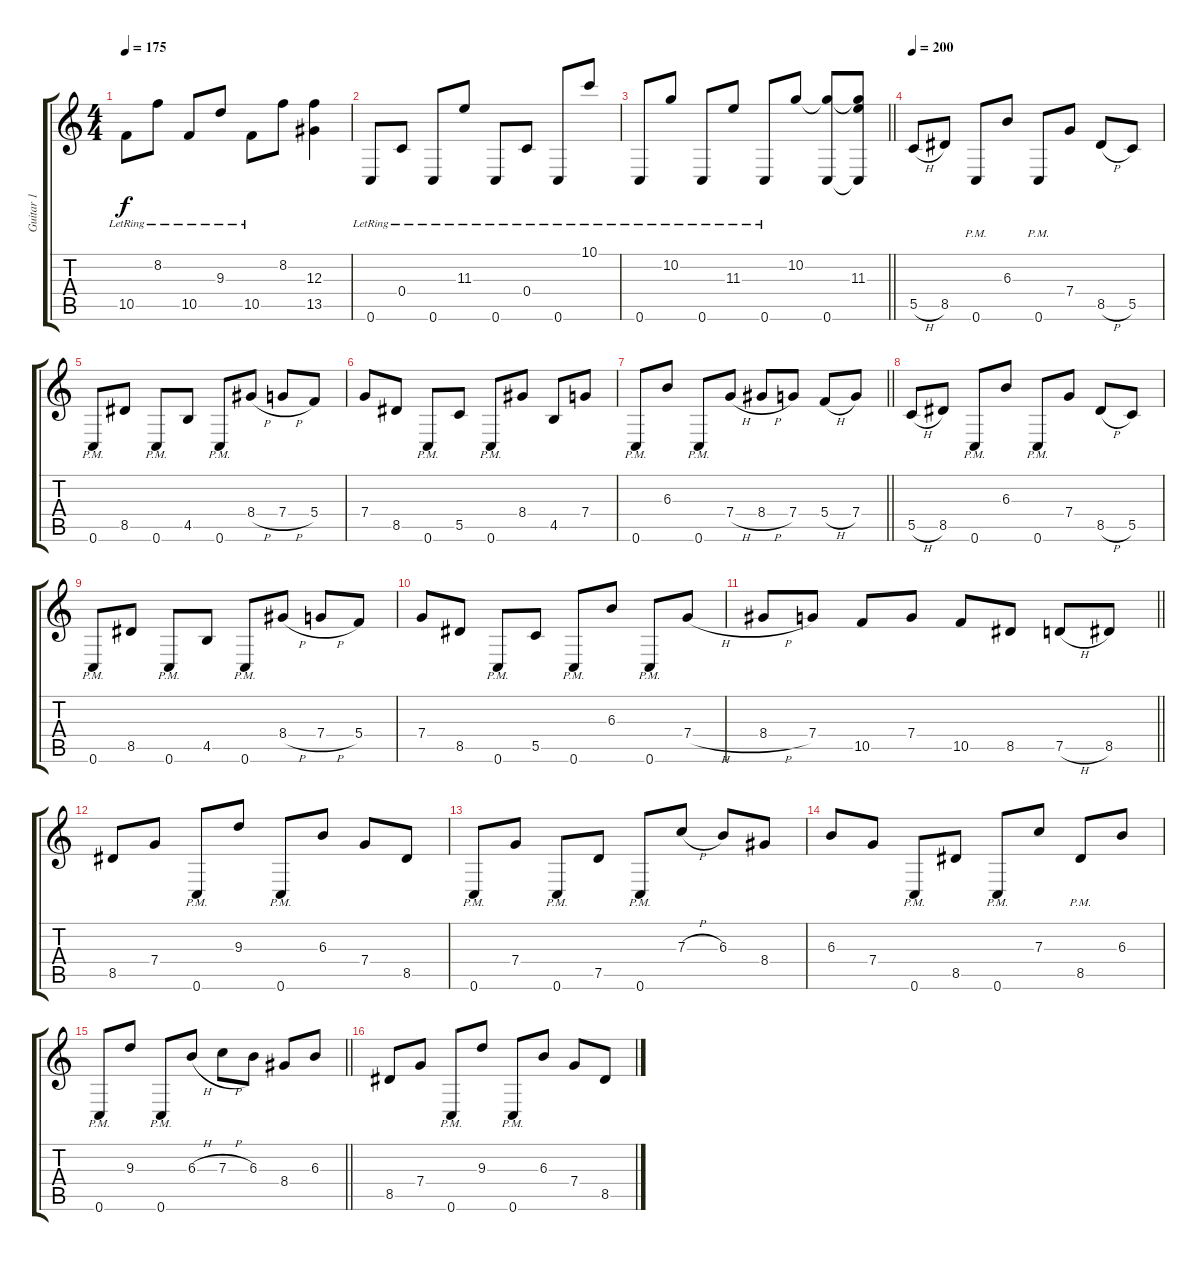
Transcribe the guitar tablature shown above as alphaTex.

\track ("Guitar 1" "Guitar 1") {instrument distortionguitar}
\staff {score tabs}
\tuning (D4 A3 F3 C3 G2 C2) {hide}
\ts (4 4)
\tempo 175
\clef g2
\ks c
10.5{lr}.8{dy f} 8.2{lr}.8 10.5{lr}.8 9.3{lr}.8 10.5{lr}.8 8.2.8 (12.3 13.5).4 |
0.6{lr}.8 0.4{lr}.8 0.6{lr}.8 11.3{lr}.8 0.6{lr}.8 0.4{lr}.8 0.6{lr}.8 10.1{lr}.8 |
\barLineRight lightlight
0.6{lr}.8 10.2{lr}.8 0.6{lr}.8 11.3{lr}.8 0.6{lr}.8 10.2.8 (10.2{t} 0.6).8 (10.2{t} 11.3 0.6{t}).8 |
\tempo 200
5.5{h}.8{balance 0 instrument distortionguitar} 8.5.8 0.6{pm}.8 6.3.8 0.6{pm}.8 7.4.8 8.5{h}.8 5.5.8 |
0.6{pm}.8 8.5.8 0.6{pm}.8 4.5.8 0.6{pm}.8 8.4{h}.8 7.4{h}.8 5.4.8 |
7.4.8 8.5.8 0.6{pm}.8 5.5.8 0.6{pm}.8 8.4.8 4.5.8 7.4.8 |
\barLineRight lightlight
0.6{pm}.8 6.3.8 0.6{pm}.8 7.4{h}.8 8.4{h}.8 7.4.8 5.4{h}.8 7.4.8 |
5.5{h}.8 8.5.8 0.6{pm}.8 6.3.8 0.6{pm}.8 7.4.8 8.5{h}.8 5.5.8 |
0.6{pm}.8 8.5.8 0.6{pm}.8 4.5.8 0.6{pm}.8 8.4{h}.8 7.4{h}.8 5.4.8 |
7.4.8 8.5.8 0.6{pm}.8 5.5.8 0.6{pm}.8 6.3.8 0.6{pm}.8 7.4{h}.8 |
\barLineRight lightlight
8.4{h}.8 7.4.8 10.5.8 7.4.8 10.5.8 8.5.8 7.5{h}.8 8.5.8 |
8.5.8 7.4.8 0.6{pm}.8 9.3.8 0.6{pm}.8 6.3.8 7.4.8 8.5.8 |
0.6{pm}.8 7.4.8 0.6{pm}.8 7.5.8 0.6{pm}.8 7.3{h}.8 6.3.8 8.4.8 |
6.3.8 7.4.8 0.6{pm}.8 8.5.8 0.6{pm}.8 7.3.8 8.5{pm}.8 6.3.8 |
\barLineRight lightlight
0.6{pm}.8 9.3.8 0.6{pm}.8 6.3{h}.8 7.3{h}.8 6.3.8 8.4.8 6.3.8 |
8.5.8 7.4.8 0.6{pm}.8 9.3.8 0.6{pm}.8 6.3.8 7.4.8 8.5.8
